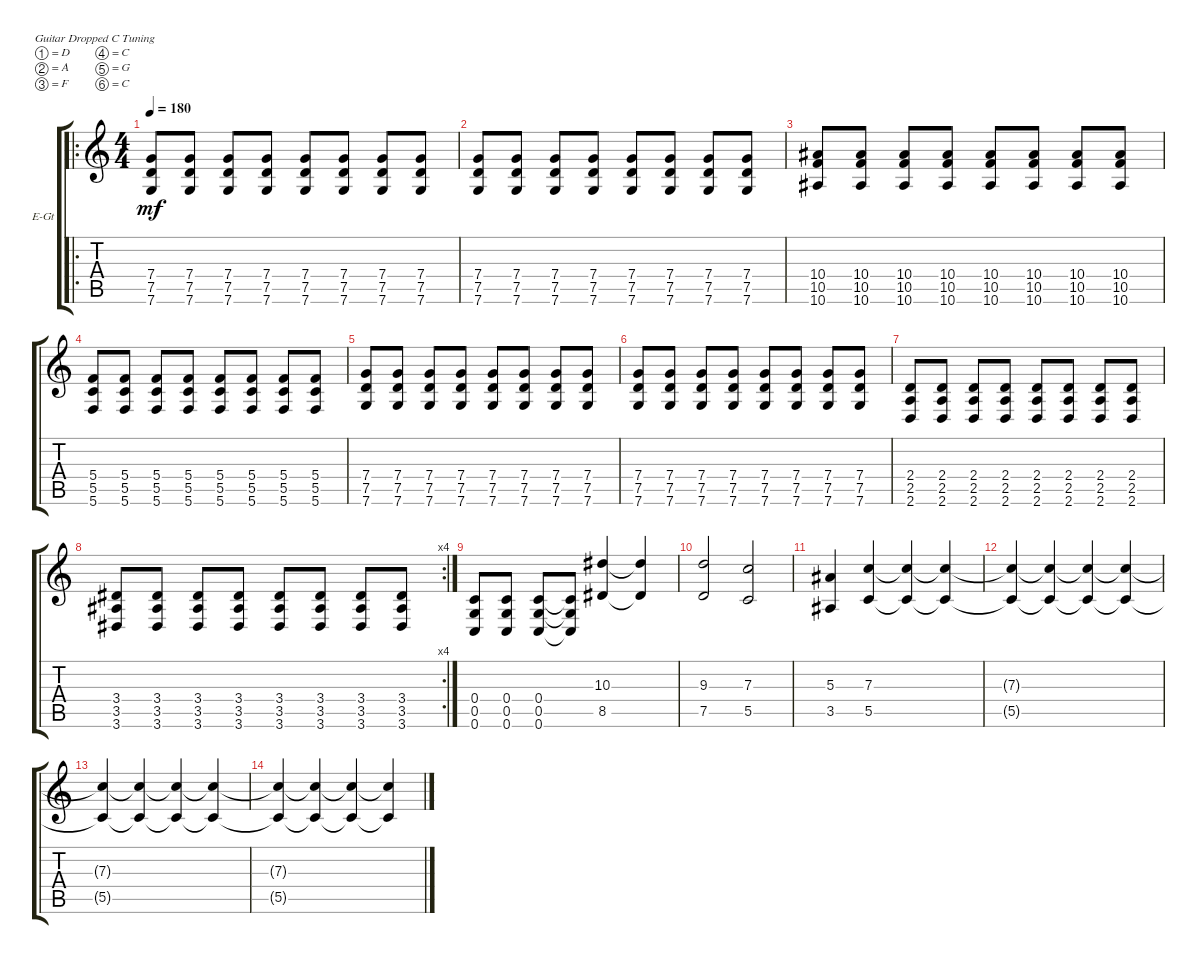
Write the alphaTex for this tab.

\bracketExtendMode groupsimilarinstruments
\firstSystemTrackNameOrientation horizontal
\otherSystemsTrackNameOrientation horizontal
\track ("Electric Guitar" "E-Gt") {instrument distortionguitar}
\staff {score tabs}
\tuning (D4 A3 F3 C3 G2 C2)
\ro
\ts (4 4)
\tempo 180
\clef g2
\scale
0.363184
\ks c
(7.6 7.5 7.4).8{dy mf} (7.4 7.5 7.6).8 (7.4 7.5 7.6).8 (7.6 7.5 7.4).8 (7.4 7.5 7.6).8 (7.4 7.5 7.6).8 (7.4 7.5 7.6).8 (7.4 7.5 7.6).8 |
\scale
0.333333 (7.6 7.5 7.4).8 (7.4 7.5 7.6).8 (7.4 7.5 7.6).8 (7.6 7.5 7.4).8 (7.4 7.5 7.6).8 (7.4 7.5 7.6).8 (7.4 7.5 7.6).8 (7.4 7.5 7.6).8 |
\scale
0.333333 (10.6 10.5 10.4).8 (10.4 10.5 10.6).8 (10.6 10.5 10.4).8 (10.6 10.5 10.4).8 (10.4 10.5 10.6).8 (10.6 10.5 10.4).8 (10.4 10.5 10.6).8 (10.6 10.5 10.4).8 |
\scale
0.333333 (5.6 5.5 5.4).8 (5.4 5.5 5.6).8 (5.4 5.5 5.6).8 (5.6 5.5 5.4).8 (5.4 5.5 5.6).8 (5.4 5.5 5.6).8 (5.4 5.5 5.6).8 (5.4 5.5 5.6).8 |
\scale
0.333333 (7.6 7.5 7.4).8 (7.4 7.5 7.6).8 (7.4 7.5 7.6).8 (7.6 7.5 7.4).8 (7.4 7.5 7.6).8 (7.4 7.5 7.6).8 (7.4 7.5 7.6).8 (7.4 7.5 7.6).8 |
\scale
0.333333 (7.6 7.5 7.4).8 (7.4 7.5 7.6).8 (7.4 7.5 7.6).8 (7.6 7.5 7.4).8 (7.4 7.5 7.6).8 (7.4 7.5 7.6).8 (7.4 7.5 7.6).8 (7.4 7.5 7.6).8 |
\scale
0.333333 (2.6 2.5 2.4).8 (2.6 2.5 2.4).8 (2.6 2.5 2.4).8 (2.6 2.5 2.4).8 (2.6 2.5 2.4).8 (2.6 2.5 2.4).8 (2.6 2.5 2.4).8 (2.6 2.5 2.4).8 |
\rc 4
\scale
0.354497 (3.6 3.5 3.4).8 (3.4 3.5 3.6).8 (3.6 3.5 3.4).8 (3.4 3.5 3.6).8 (3.6 3.5 3.4).8 (3.4 3.5 3.6).8 (3.6 3.5 3.4).8 (3.4 3.5 3.6).8 |
\scale
0.322751 (0.6 0.5 0.4).8 (0.6 0.4 0.5).8 (0.6 0.5 0.4).8 (0.6{t} 0.5{t} 0.4{t}).8 (8.5 10.3).4 (8.5{t} 10.3{t}).4 |
\scale
0.322751 (7.5 9.3).2 (5.5 7.3).2 |
\scale
0.333333 (3.5 5.3).4 (5.5 7.3).4 (5.5{t} 7.3{t}).4 (5.5{t} 7.3{t}).4 |
\scale
0.333333 (5.5{t} 7.3{t}).4 (5.5{t} 7.3{t}).4 (5.5{t} 7.3{t}).4 (5.5{t} 7.3{t}).4 |
\scale
0.333333 (5.5{t} 7.3{t}).4 (5.5{t} 7.3{t}).4 (5.5{t} 7.3{t}).4 (5.5{t} 7.3{t}).4 |
(5.5{t} 7.3{t}).4 (5.5{t} 7.3{t}).4 (5.5{t} 7.3{t}).4 (5.5{t} 7.3{t}).4
